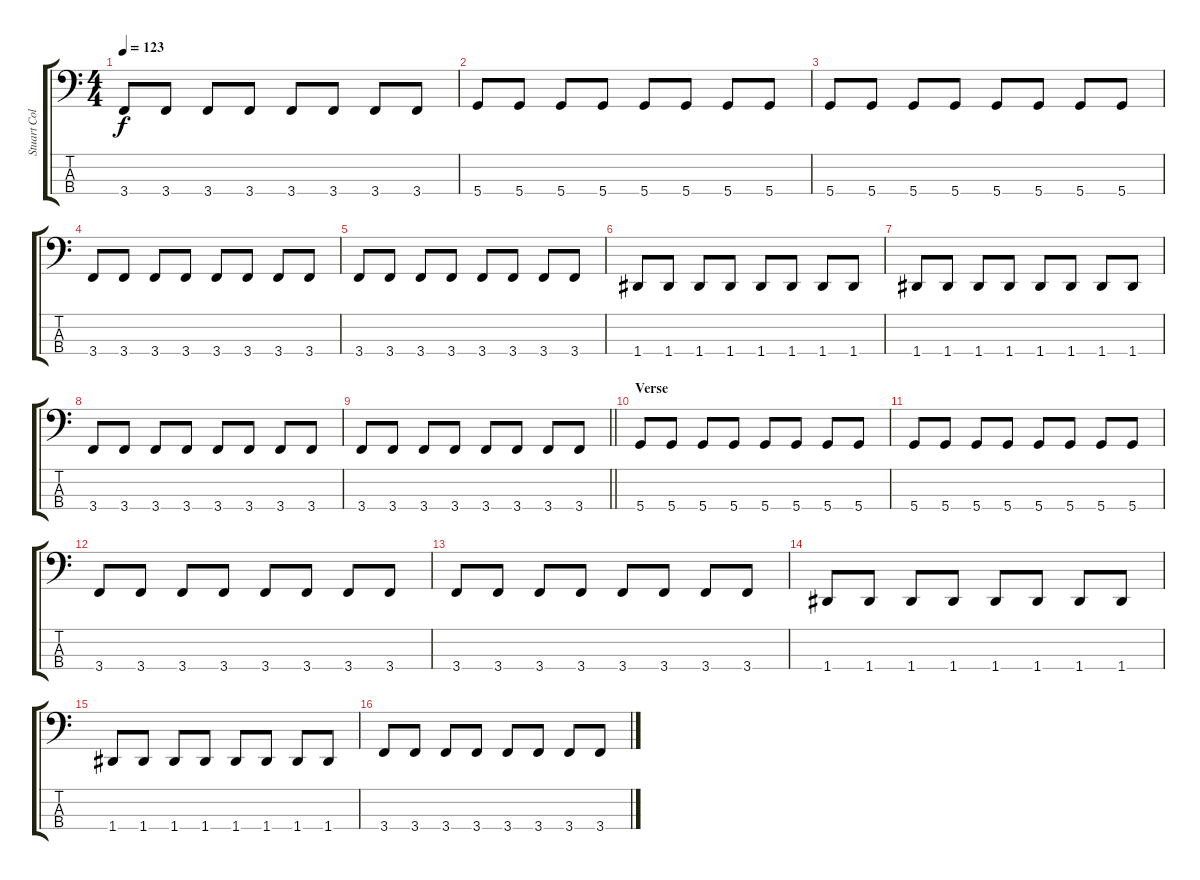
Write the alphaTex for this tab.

\track ("Stuart Coleman" "Stuart Col") {instrument electricbassfinger}
\staff {score tabs}
\tuning (G2 D2 A1 D1) {hide}
\ts (4 4)
\tempo 123
\clef f4
\ks c
3.4.8{dy f} 3.4.8 3.4.8 3.4.8 3.4.8 3.4.8 3.4.8 3.4.8 |
5.4.8 5.4.8 5.4.8 5.4.8 5.4.8 5.4.8 5.4.8 5.4.8 |
5.4.8 5.4.8 5.4.8 5.4.8 5.4.8 5.4.8 5.4.8 5.4.8 |
3.4.8 3.4.8 3.4.8 3.4.8 3.4.8 3.4.8 3.4.8 3.4.8 |
3.4.8 3.4.8 3.4.8 3.4.8 3.4.8 3.4.8 3.4.8 3.4.8 |
1.4.8 1.4.8 1.4.8 1.4.8 1.4.8 1.4.8 1.4.8 1.4.8 |
1.4.8 1.4.8 1.4.8 1.4.8 1.4.8 1.4.8 1.4.8 1.4.8 |
3.4.8 3.4.8 3.4.8 3.4.8 3.4.8 3.4.8 3.4.8 3.4.8 |
\barLineRight lightlight
3.4.8 3.4.8 3.4.8 3.4.8 3.4.8 3.4.8 3.4.8 3.4.8 |
\section ("" "Verse")
5.4.8 5.4.8 5.4.8 5.4.8 5.4.8 5.4.8 5.4.8 5.4.8 |
5.4.8 5.4.8 5.4.8 5.4.8 5.4.8 5.4.8 5.4.8 5.4.8 |
3.4.8 3.4.8 3.4.8 3.4.8 3.4.8 3.4.8 3.4.8 3.4.8 |
3.4.8 3.4.8 3.4.8 3.4.8 3.4.8 3.4.8 3.4.8 3.4.8 |
1.4.8 1.4.8 1.4.8 1.4.8 1.4.8 1.4.8 1.4.8 1.4.8 |
1.4.8 1.4.8 1.4.8 1.4.8 1.4.8 1.4.8 1.4.8 1.4.8 |
3.4.8 3.4.8 3.4.8 3.4.8 3.4.8 3.4.8 3.4.8 3.4.8
